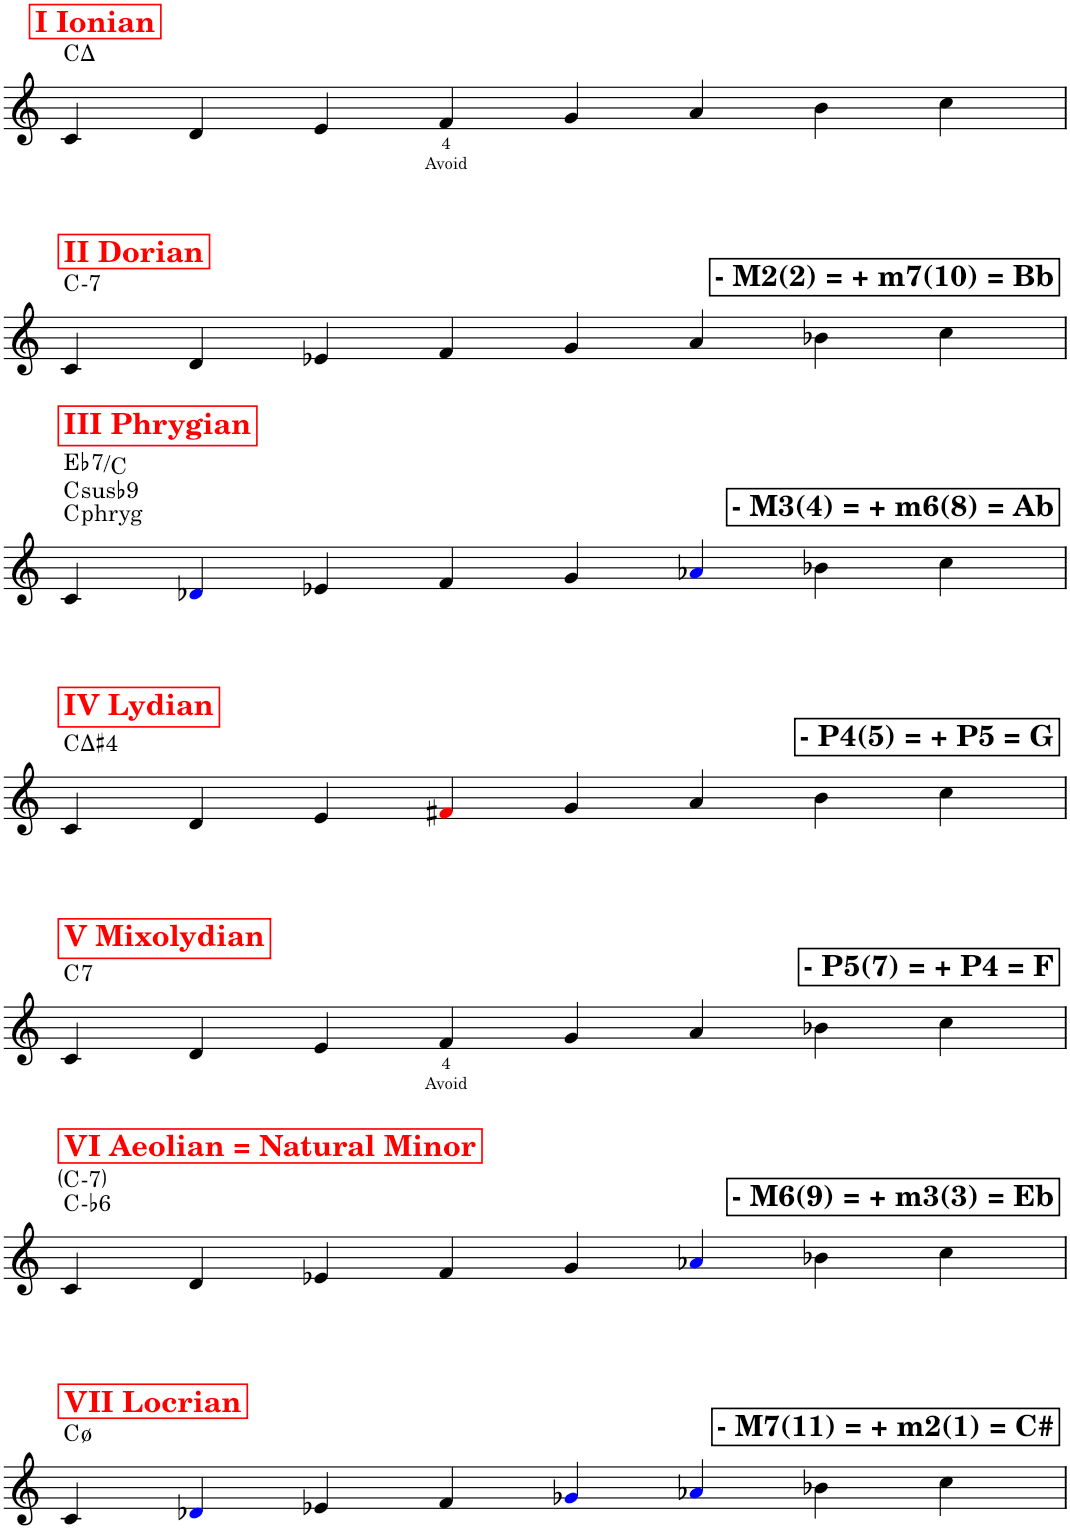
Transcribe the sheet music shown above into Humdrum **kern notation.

**kern	**harte
*part1	*part1
*staff1	*
*I"Piano	*
*I'Pno.	*
*clefG2	*
*k[]	*
*M4/2	*
!!LO:REH:place=s1:a:B:color=#FF0000:fs=14:t=I Ionian
=1	=1
4c/	C:maj
4d/	.
4e/	.
4f</	.
4g/	.
4a/	.
4b\	.
4cc\	.
!!LO:LB:g=z
!!LO:REH:place=s1:a:B:rj:fs=14:t=- M2(2) = + m7(10) = Bb:qo=7
!!LO:REH:place=s1:a:B:color=#FF0000:fs=14:t=II Dorian
=2	=2
!	!LO:H:kt=7
4c/	C:min7
4d/	.
4e-X/	.
4f/	.
4g/	.
4a/	.
4b-X\	.
4cc\	.
!!LO:LB:g=z
!!LO:REH:place=s1:a:B:rj:fs=14:t=- M3(4) = + m6(8) = Ab:qo=7
!!LO:REH:place=s1:a:B:color=#FF0000:fs=14:t=III Phrygian
=3	=3
!	!LO:H:n=1:kt=phryg
!	!LO:H:n=2:kt=b9
!	!LO:H:n=3:kt=7
4c/	C:min7(b9) C:maj Eb:7/6
4d-Xi/	.
4e-X/	.
4f/	.
4g/	.
4a-Xi/	.
4b-X\	.
4cc\	.
!!LO:LB:g=z
!!LO:REH:place=s1:a:B:rj:fs=14:t=- P4(5) = + P5 = G:qo=7
!!LO:REH:place=s1:a:B:color=#FF0000:fs=14:t=IV Lydian
=4	=4
4c/	C:maj(#4)
4d/	.
4e/	.
4f#Xj/	.
4g/	.
4a/	.
4b\	.
4cc\	.
!!LO:LB:g=z
!!LO:REH:place=s1:a:B:rj:fs=14:t=- P5(7) = + P4 = F:qo=7
!!LO:REH:place=s1:a:B:color=#FF0000:fs=14:t=V Mixolydian
=5	=5
!	!LO:H:kt=7
4c/	C:7
4d/	.
4e/	.
4f</	.
4g/	.
4a/	.
4b-X\	.
4cc\	.
!!LO:LB:g=z
!!LO:REH:place=s1:a:B:rj:fs=14:t=- M6(9) = + m3(3) = Eb:qo=7
!!LO:REH:place=s1:a:B:color=#FF0000:fs=14:t=VI Aeolian = Natural Minor
=6	=6
!	!LO:H:n=2:kt=7
4c/	C:min(b6) C:min7
4d/	.
4e-X/	.
4f/	.
4g/	.
4a-Xi/	.
4b-X\	.
4cc\	.
!!LO:LB:g=z
!!LO:REH:place=s1:a:B:rj:fs=14:t=- M7(11) = + m2(1) = C#:qo=7
!!LO:REH:place=s1:a:B:color=#FF0000:fs=14:t=VII Locrian
=7	=7
4c/	C:hdim7
4d-Xi/	.
4e-X/	.
4f/	.
4g-Xi/	.
4a-Xi/	.
4b-X\	.
4cc\	.
=	=
*-	*-
